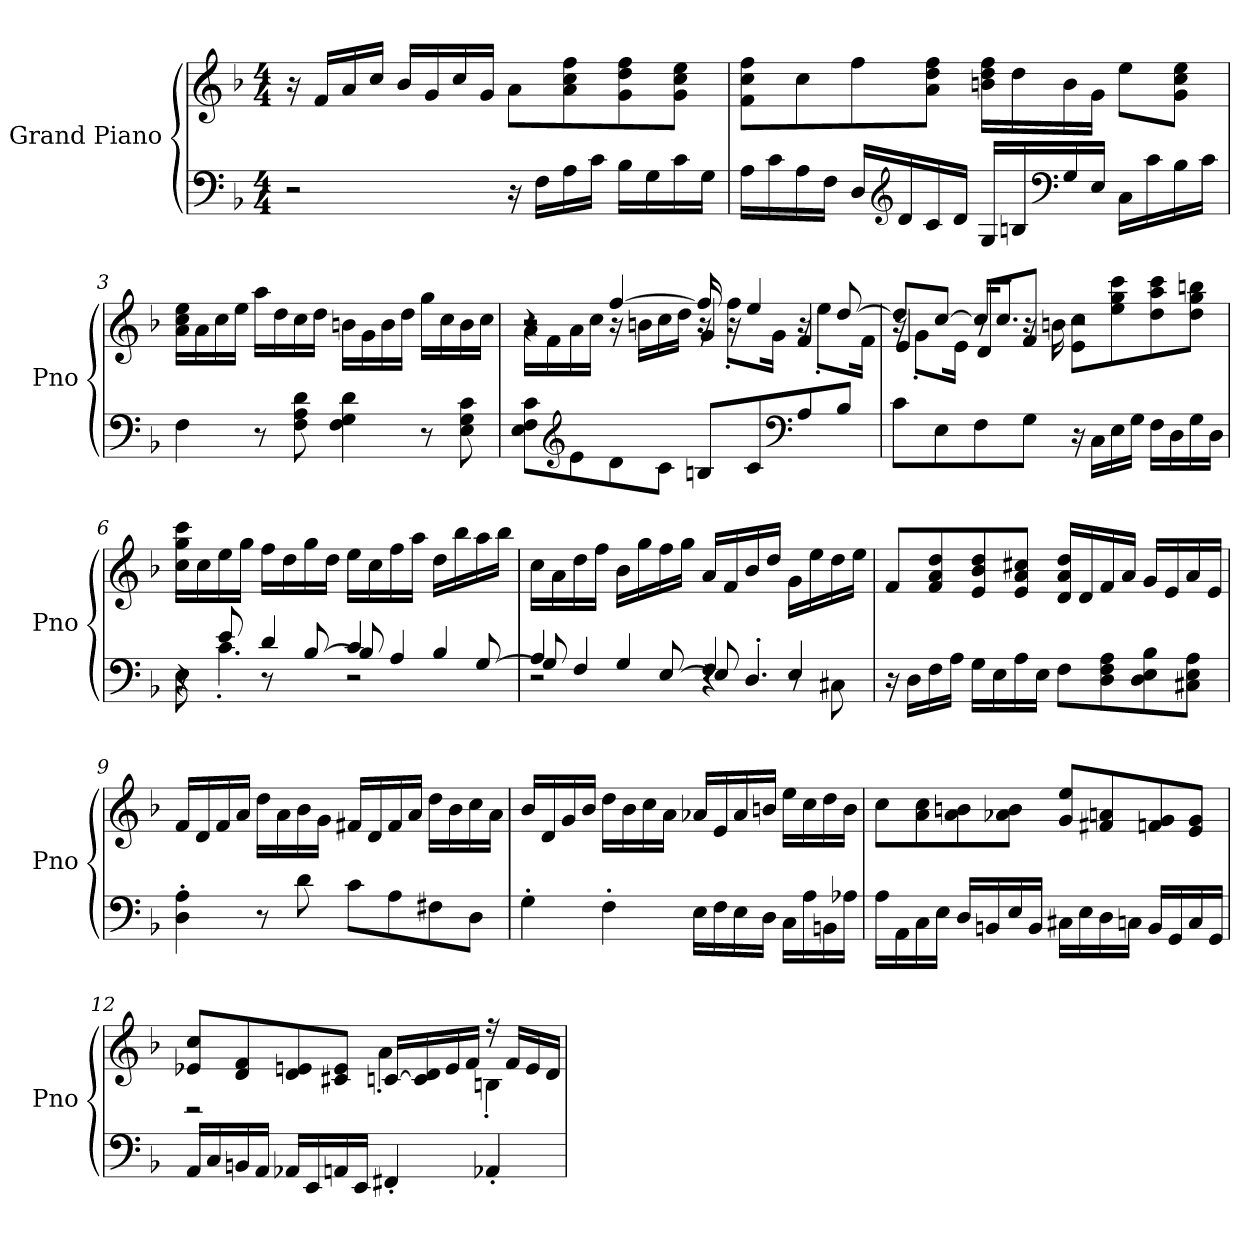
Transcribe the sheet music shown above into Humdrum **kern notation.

**kern	**kern
*part2	*part1
*staff2	*staff1
*I"Grand Piano	*I"Grand Piano
*I'Pno	*I'Pno
*clefF4	*clefG2
*k[b-]	*k[b-]
*M4/4	*M4/4
*MM69	*MM69
=1	=1
2r	16r
.	16f/LL
.	16a/
.	16cc/JJ
.	16b-/LL
.	16g/
.	16cc/
.	16g/JJ
16r	8a\L
16F\LL	.
16A\	8a\ 8cc\ 8ff\
16c\JJ	.
16B-\LL	8g\ 8dd\ 8ff\
16G\	.
16c\	8g\ 8cc\ 8ee\J
16G\JJ	.
=2	=2
16A\LL	8f\ 8cc\ 8ff\L
16c\	.
16A\	8cc\
16F\JJ	.
16D/LL	8ff\
*clefG2	*
16d/	.
16c/	8a\ 8dd\ 8ff\J
16d/JJ	.
16G/LL	16bn\ 16dd\ 16ff\LL
16Bn/	16dd\
*clefF4	*
16G/	16b\
16E/JJ	16g\JJ
16C\LL	8ee\L
16c\	.
16B\	8g\ 8cc\ 8ee\J
16c\JJ	.
!!LO:LB:g=z
=3	=3
4F\	16a\ 16cc\ 16ee\LL
.	16a\
.	16cc\
.	16ee\JJ
8r	16aa\LL
.	16dd\
8F\ 8A\ 8d\	16cc\
.	16dd\JJ
4F\ 4G\ 4d\	16bn\LL
.	16g\
.	16b\
.	16dd\JJ
8r	16gg\LL
.	16cc\
8E\ 8G\ 8c\	16b\
.	16cc\JJ
=4	=4
*	*^
*	*	*^
8E\ 8F\ 8c\L	4r	16a\LL	2r
.	.	16f\	.
*clefG2	*	*	*
8e\	.	16a\	.
.	.	16cc\JJ	.
8d\	[4ff/	16r	.
.	.	16bn\LL	.
8c\J	.	16cc\	.
.	.	16dd\JJ	.
8Bn/L	16ff/]	16r	4g/
.	16r	8ff'\L	.
8c/	4ee/	.	.
.	.	16g\Jk	.
*clefF4	*	*	*
8A/	.	16r	4f/
.	.	8ee'\L	.
8B/J	[8dd/	.	.
.	.	16f\Jk	.
!!LO:LB:g=z	!!	!!
=5	=5	=5	=5
8c\L	8dd/L]	16r	4e/
.	.	8g'\L	.
8E\	[8cc/J	.	.
.	.	16e\Jk	.
8F\	16cc/KL]	8r	8d/L
.	8.cc'/J	.	.
8G\J	.	16r	8f/J
.	.	16bn\	.
16r	2r	8e\ 8cc\L	2r
16C\LL	.	.	.
16E\	.	8ee\ 8gg\ 8ccc\	.
16G\JJ	.	.	.
16F\LL	.	8dd\ 8aa\ 8ccc\	.
16D\	.	.	.
16G\	.	8dd\ 8gg\ 8bbn\J	.
16D\JJ	.	.	.
*	*v	*v	*v
=6	=6
*^	*
*	*^	*
8r	8E\	4r	16cc\ 16gg\ 16ccc\LL
.	.	.	16cc\
8e/	4.c'\	.	16ee\
.	.	.	16gg\JJ
4d/	.	8r	16ff\LL
.	.	.	16dd\
.	.	[8B-/	16gg\
.	.	.	16dd\JJ
4c/	2r	8B-/]	16ee\LL
.	.	.	16cc\
.	.	4A/	16ff\
.	.	.	16aa\JJ
4B-/	.	.	16dd\LL
.	.	.	16bb-\
.	.	[8G/	16aa\
.	.	.	16bb-\JJ
!!LO:LB:g=z
=7	=7	=7	=7
4A/	2r	8G/]	16cc\LL
.	.	.	16a\
.	.	4F/	16dd\
.	.	.	16ff\JJ
4G/	.	.	16b-\LL
.	.	.	16gg\
.	.	[8E/	16ff\
.	.	.	16gg\JJ
4F/	4r	8E/]	16a/LL
.	.	.	16f/
.	.	4.D'/	16b-/
.	.	.	16dd/JJ
4E/	8r	.	16g\LL
.	.	.	16ee\
.	8C#X\	.	16dd\
.	.	.	16ee\JJ
*v	*v	*v	*
=8	=8
16r	8f/L
16D\LL	.
16F\	8f/ 8a/ 8dd/
16A\JJ	.
16G\LL	8e/ 8b-/ 8dd/
16E\	.
16A\	8e/ 8a/ 8cc#X/J
16E\JJ	.
8F\L	16d/ 16a/ 16dd/LL
.	16d/
8D\ 8F\ 8A\	16f/
.	16a/JJ
8D\ 8E\ 8B-\	16g/LL
.	16e/
8C#X\ 8E\ 8A\J	16a/
.	16e/JJ
=9	=9
4D\' 4A\'	16f/LL
.	16d/
.	16f/
.	16a/JJ
8r	16dd\LL
.	16a\
8d\	16b-\
.	16g\JJ
8c\L	16f#X/LL
.	16d/
8A\	16f#/
.	16a/JJ
8F#X\	16dd\LL
.	16b-\
8D\J	16cc\
.	16a\JJ
!!LO:LB:g=z
=10	=10
4G'\	16b-/LL
.	16d/
.	16g/
.	16b-/JJ
4F'\	16dd\LL
.	16b-\
.	16cc\
.	16a\JJ
16E\LL	16a-X/LL
16F\	16e/
16E\	16a-/
16D\JJ	16bn/JJ
16C\LL	16ee\LL
16A\	16cc\
16BBn\	16dd\
16A-X\JJ	16b\JJ
=11	=11
16A\LL	8cc\L
16AA\	.
16C\	8a\ 8cc\
16E\JJ	.
16D/LL	8a\ 8bn\
16BBn/	.
16E/	8a-X\ 8b\J
16BB/JJ	.
16C#X\LL	8g/ 8ee/L
16E\	.
16D\	8f#X/ 8an/
16Cn\JJ	.
16BB/LL	8fn/ 8g/
16GG/	.
16C/	8e/ 8g/J
16GG/JJ	.
!!LO:LB:g=z
=12	=12
*	*^
16AA/LL	8e-X/ 8cc/L	2r
16C/	.	.
16BBn/	8d/ 8f/	.
16AA/JJ	.	.
16AA-X/LL	8d/ 8en/	.
16EE/	.	.
16AAn/	8c#X/ 8e/J	.
16EE/JJ	.	.
4FF#X'/	[16cn/LL	4a'\
.	16c/] 16d/	.
.	16e/	.
.	16f/JJ	.
4AA-X'/	16r	4Bn'\
.	16f/LL	.
.	16e/	.
.	16d/JJ	.
*	*v	*v
=	=
*-	*-
